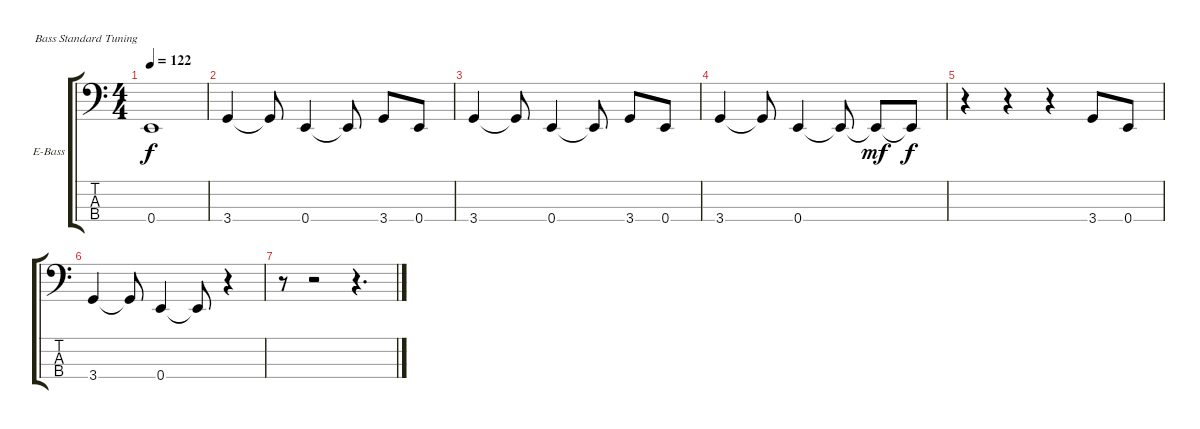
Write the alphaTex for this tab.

\bracketExtendMode groupsimilarinstruments
\firstSystemTrackNameOrientation horizontal
\otherSystemsTrackNameOrientation horizontal
\track ("Bass" "E-Bass") {instrument electricbassfinger}
\staff {score tabs}
\tuning (G2 D2 A1 E1)
\ts (4 4)
\tempo 122
\clef f4
\ks c
0.4.1{dy f} |
3.4.4 3.4{t}.8 0.4.4 0.4{t}.8 3.4.8 0.4.8 |
3.4.4 3.4{t}.8 0.4.4 0.4{t}.8 3.4.8 0.4.8 |
3.4.4 3.4{t}.8 0.4.4 0.4{t}.8 0.4{t}.8{dy mf} 0.4{t}.8{dy f} |
r.4 r.4 r.4 3.4.8 0.4.8 |
3.4.4 3.4{t}.8 0.4.4 0.4{t}.8 r.4 |
r.8 r.2 r.4{d}
